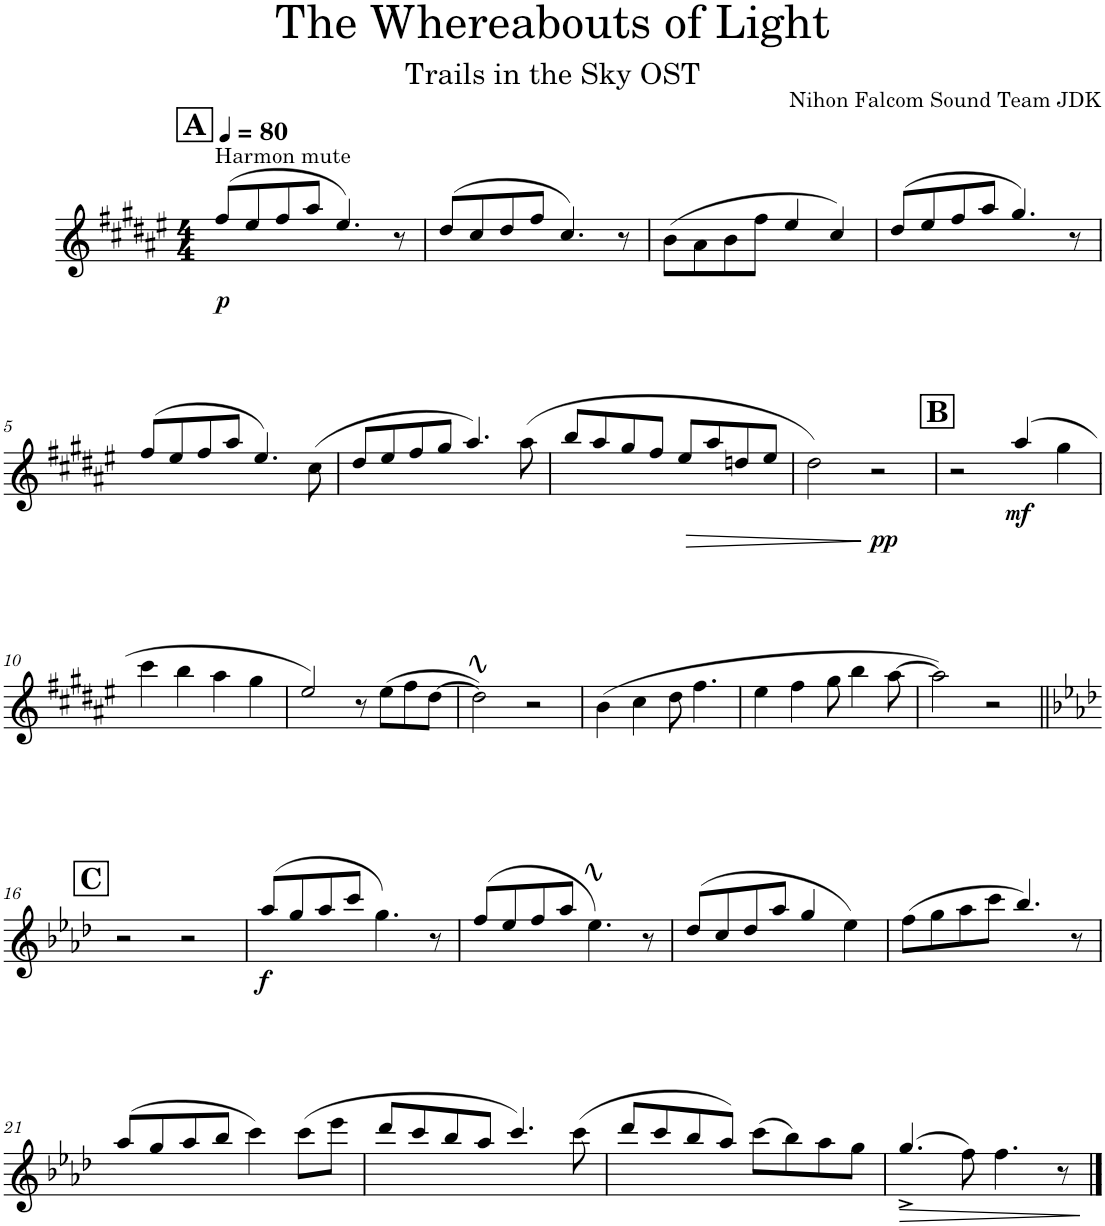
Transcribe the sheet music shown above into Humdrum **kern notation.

**kern	**dynam
*part1	*part1
*staff1	*staff1
*I"Trumpet	*
*I'Tpt.	*
*clefG2	*
*Trd1c2	*
*k[f#c#g#d#a#e#]	*
*M4/4	*
*MM80	*
!!LO:REH:place=s1:a:B:cj:fs=14:t=A
=1	=1
!LO:TX:a:t=Harmon mute	!
!	!LO:DY:b
(>8ff#/L	p
8ee#/	.
8ff#/	.
8aa#/J	.
4.ee#/)	.
8r	.
=2	=2
(>8dd#/L	.
8cc#/	.
8dd#/	.
8ff#/J	.
4.cc#/)	.
8r	.
=3	=3
(>8b\L	.
8a#\	.
8b\	.
8ff#\J	.
4ee#/	.
4cc#/)	.
=4	=4
(>8dd#/L	.
8ee#/	.
8ff#/	.
8aa#/J	.
4.gg#/)	.
8r	.
!!LO:LB:g=z
=5	=5
(>8ff#/L	.
8ee#/	.
8ff#/	.
8aa#/J	.
4.ee#/)	.
(8cc#\	.
=6	=6
8dd#/L	.
8ee#/	.
8ff#/	.
8gg#/J	.
4.aa#/)	.
(8aa#\	.
=7	=7
8bb/L	.
8aa#/	.
8gg#/	.
8ff#/J	.
!	!LO:HP:b
8ee#/L	>
8aa#/	.
8ddn/	.
8ee#/J	.
=8	=8
2dd#\)	.
!	!LO:DY:n=1:b
2r	] pp
!!LO:REH:place=s1:a:B:cj:fs=14:t=B
=9	=9
2r	.
!	!LO:DY:b
(4aa#/	mf
4gg#\	.
!!LO:LB:g=z
=10	=10
4ccc#\	.
4bb\	.
4aa#\	.
4gg#\	.
=11	=11
2ee#/)	.
8r	.
(8ee#\L	.
8ff#\	.
[8dd#\J	.
=12	=12
2dd#\])	.
2r	.
=13	=13
(4b\	.
4cc#\	.
8dd#\	.
4.ff#\	.
=14	=14
4ee#\	.
4ff#\	.
8gg#\	.
4bb\	.
[>8aa#\	.
=15	=15
2aa#\])	.
2r	.
!!LO:LB:g=z
!!LO:REH:place=s1:a:B:cj:fs=14:t=C
=16||	=16||
*k[b-e-a-d-]	*
2r	.
2r	.
=17	=17
!	!LO:DY:b
(8aa-/L	f
8gg/	.
8aa-/	.
8ccc/J	.
4.gg\)	.
8r	.
=18	=18
(>8ff/L	.
8ee-/	.
8ff/	.
8aa-/J	.
4.ee-\)	.
8r	.
=19	=19
(8dd-/L	.
8cc/	.
8dd-/	.
8aa-/J	.
4gg/	.
4ee-\)	.
=20	=20
(>8ff\L	.
8gg\	.
8aa-\	.
8ccc\J	.
4.bb-/)	.
8r	.
!!LO:LB:g=z
=21	=21
(8aa-/L	.
8gg/	.
8aa-/	.
8bb-/J	.
4ccc\)	.
(8ccc\L	.
8eee-\J	.
=22	=22
8ddd-/L	.
8ccc/	.
8bb-/	.
8aa-/J	.
4.ccc/)	.
(8ccc\	.
=23	=23
8ddd-/L	.
8ccc/	.
8bb-/	.
8aa-/J)	.
(8ccc\L	.
8bb-\)	.
8aa-\	.
8gg\J	.
=24	=24
!	!LO:HP:b
(4.gg^/	>
8ff\)	.
4.ff\	.
8r	.
.	]
==	==
*-	*-
